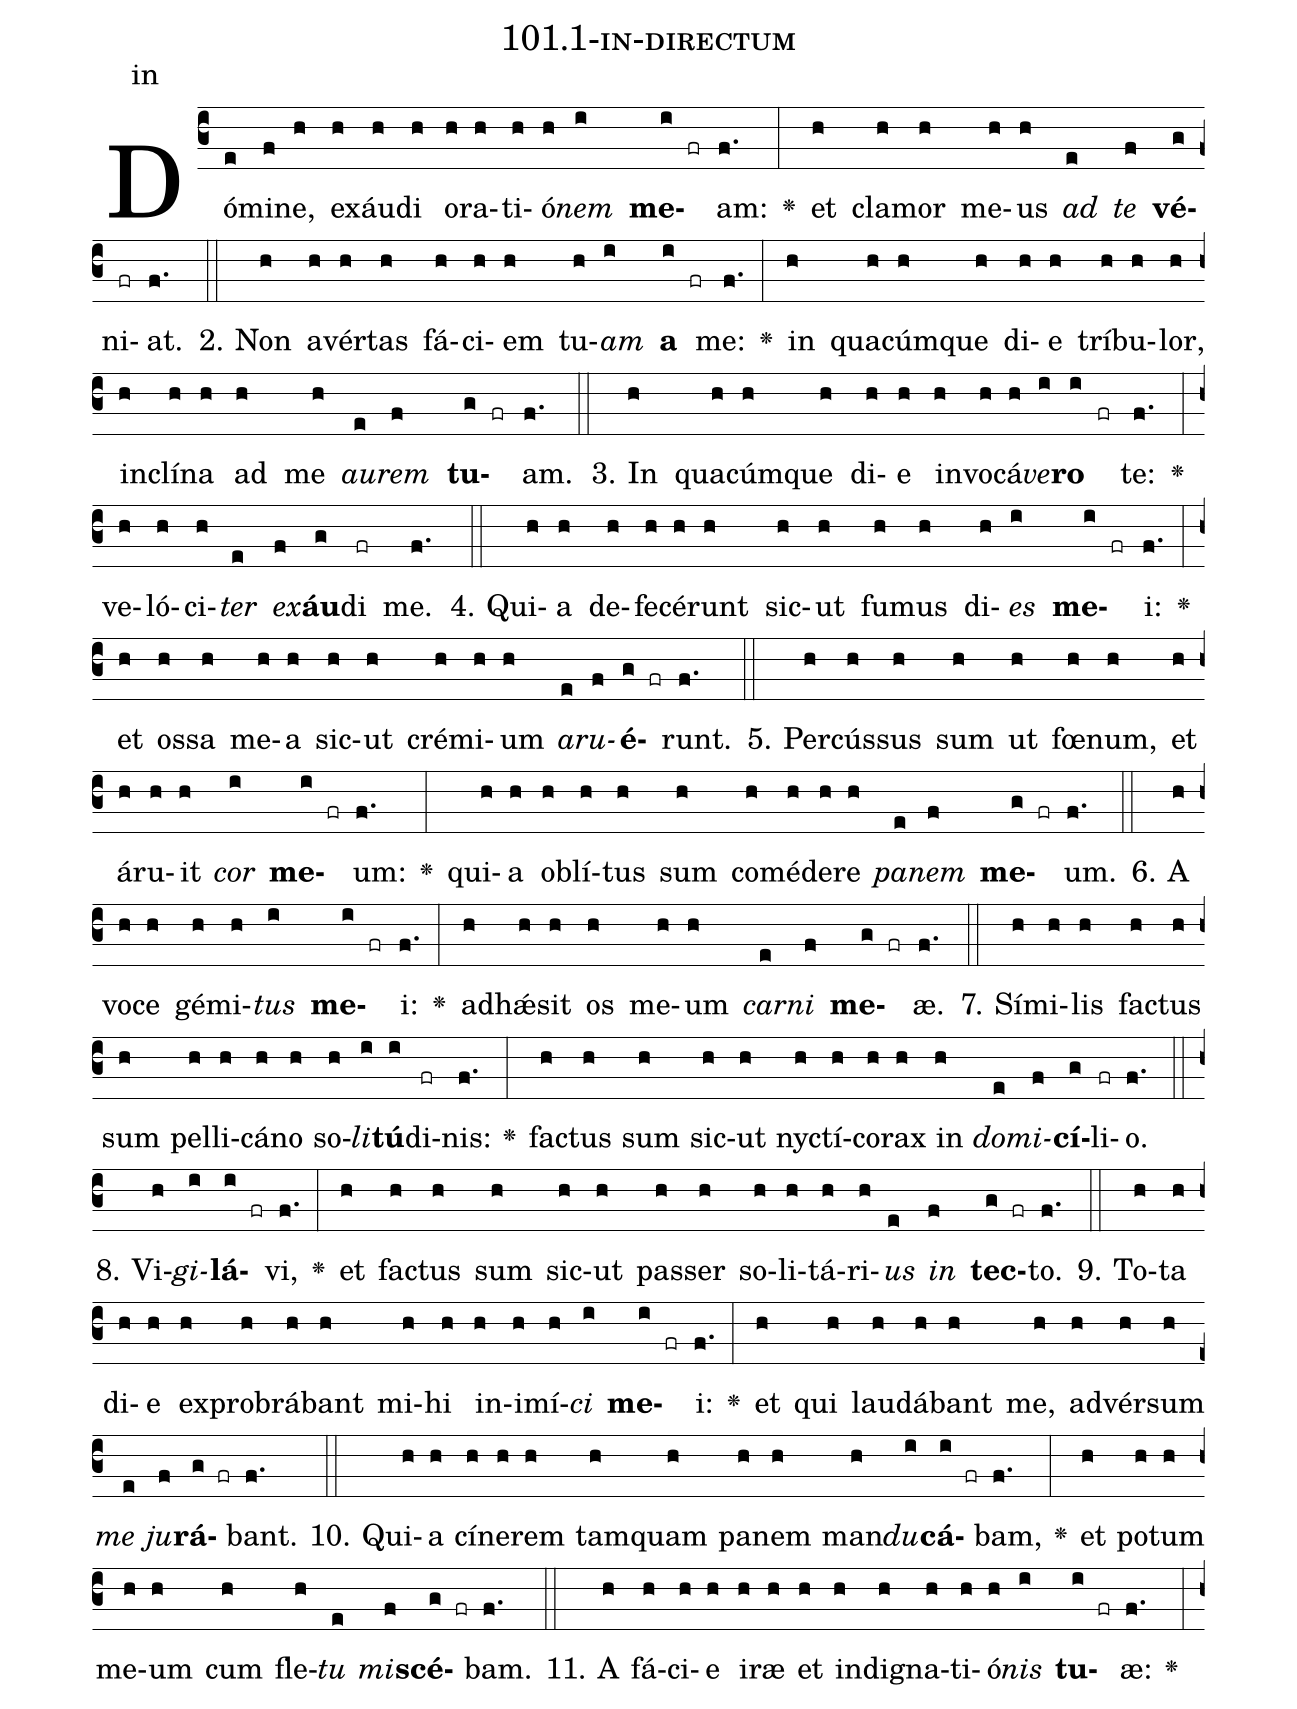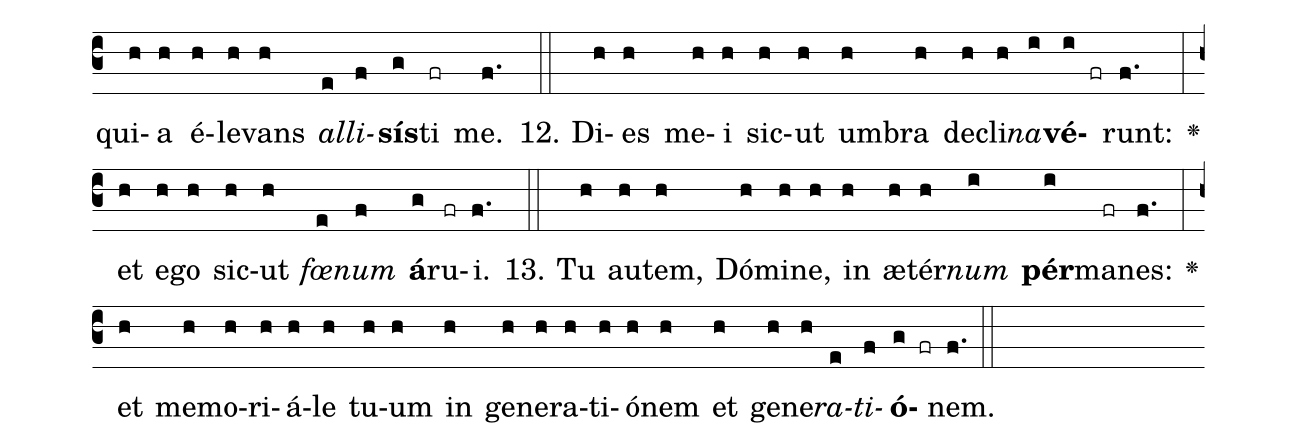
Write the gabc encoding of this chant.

name: 101.1-in-directum;
annotation: in;
%%
(c3)Dó(e)mi(f)ne,(h) ex(h)áu(h)di(h) o(h)ra(h)ti(h)ó(h)<i>nem</i>(i) <b>me</b>(i fr)am:(f.) <v>\greheightstar</v>(:) et(h) cla(h)mor(h) me(h)us(h) <i>ad</i>(e) <i>te</i>(f) <b>vé</b>(g)ni(fr)at.(f.) (::)
2. Non(h) a(h)vér(h)tas(h) fá(h)ci(h)em(h) tu(h)<i>am</i>(i) <b>a</b>(i fr) me:(f.) <v>\greheightstar</v>(:) in(h) qua(h)cúm(h)que(h) di(h)e(h) trí(h)bu(h)lor,(h) in(h)clí(h)na(h) ad(h) me(h) <i>au</i>(e)<i>rem</i>(f) <b>tu</b>(g fr)am.(f.) (::)
3. In(h) qua(h)cúm(h)que(h) di(h)e(h) in(h)vo(h)cá(h)<i>ve</i>(i)<b>ro</b>(i fr) te:(f.) <v>\greheightstar</v>(:) ve(h)ló(h)ci(h)<i>ter</i>(e) <i>ex</i>(f)<b>áu</b>(g)di(fr) me.(f.) (::)
4. Qui(h)a(h) de(h)fe(h)cé(h)runt(h) sic(h)ut(h) fu(h)mus(h) di(h)<i>es</i>(i) <b>me</b>(i fr)i:(f.) <v>\greheightstar</v>(:) et(h) os(h)sa(h) me(h)a(h) sic(h)ut(h) cré(h)mi(h)um(h) <i>a</i>(e)<i>ru</i>(f)<b>é</b>(g fr)runt.(f.) (::)
5. Per(h)cús(h)sus(h) sum(h) ut(h) fœ(h)num,(h) et(h) á(h)ru(h)it(h) <i>cor</i>(i) <b>me</b>(i fr)um:(f.) <v>\greheightstar</v>(:) qui(h)a(h) ob(h)lí(h)tus(h) sum(h) com(h)é(h)de(h)re(h) <i>pa</i>(e)<i>nem</i>(f) <b>me</b>(g fr)um.(f.) (::)
6. A(h) vo(h)ce(h) gé(h)mi(h)<i>tus</i>(i) <b>me</b>(i fr)i:(f.) <v>\greheightstar</v>(:) ad(h)hǽ(h)sit(h) os(h) me(h)um(h) <i>car</i>(e)<i>ni</i>(f) <b>me</b>(g fr)æ.(f.) (::)
7. Sí(h)mi(h)lis(h) fac(h)tus(h) sum(h) pel(h)li(h)cá(h)no(h) so(h)<i>li</i>(i)<b>tú</b>(i)di(fr)nis:(f.) <v>\greheightstar</v>(:) fac(h)tus(h) sum(h) sic(h)ut(h) nyc(h)tí(h)co(h)rax(h) in(h) <i>do</i>(e)<i>mi</i>(f)<b>cí</b>(g)li(fr)o.(f.) (::)
8. Vi(h)<i>gi</i>(i)<b>lá</b>(i fr)vi,(f.) <v>\greheightstar</v>(:) et(h) fac(h)tus(h) sum(h) sic(h)ut(h) pas(h)ser(h) so(h)li(h)tá(h)ri(h)<i>us</i>(e) <i>in</i>(f) <b>tec</b>(g fr)to.(f.) (::)
9. To(h)ta(h) di(h)e(h) ex(h)pro(h)brá(h)bant(h) mi(h)hi(h) in(h)i(h)mí(h)<i>ci</i>(i) <b>me</b>(i fr)i:(f.) <v>\greheightstar</v>(:) et(h) qui(h) lau(h)dá(h)bant(h) me,(h) ad(h)vér(h)sum(h) <i>me</i>(e) <i>ju</i>(f)<b>rá</b>(g fr)bant.(f.) (::)
10. Qui(h)a(h) cí(h)ne(h)rem(h) tam(h)quam(h) pa(h)nem(h) man(h)<i>du</i>(i)<b>cá</b>(i fr)bam,(f.) <v>\greheightstar</v>(:) et(h) po(h)tum(h) me(h)um(h) cum(h) fle(h)<i>tu</i>(e) <i>mi</i>(f)<b>scé</b>(g fr)bam.(f.) (::)
11. A(h) fá(h)ci(h)e(h) i(h)ræ(h) et(h) in(h)di(h)gna(h)ti(h)ó(h)<i>nis</i>(i) <b>tu</b>(i fr)æ:(f.) <v>\greheightstar</v>(:) qui(h)a(h) é(h)le(h)vans(h) <i>al</i>(e)<i>li</i>(f)<b>sís</b>(g)ti(fr) me.(f.) (::)
12. Di(h)es(h) me(h)i(h) sic(h)ut(h) um(h)bra(h) de(h)cli(h)<i>na</i>(i)<b>vé</b>(i fr)runt:(f.) <v>\greheightstar</v>(:) et(h) e(h)go(h) sic(h)ut(h) <i>fœ</i>(e)<i>num</i>(f) <b>á</b>(g)ru(fr)i.(f.) (::)
13. Tu(h) au(h)tem,(h) Dó(h)mi(h)ne,(h) in(h) æ(h)tér(h)<i>num</i>(i) <b>pér</b>(i)ma(fr)nes:(f.) <v>\greheightstar</v>(:) et(h) me(h)mo(h)ri(h)á(h)le(h) tu(h)um(h) in(h) ge(h)ne(h)ra(h)ti(h)ó(h)nem(h) et(h) ge(h)ne(h)<i>ra</i>(e)<i>ti</i>(f)<b>ó</b>(g fr)nem.(f.) (::)
